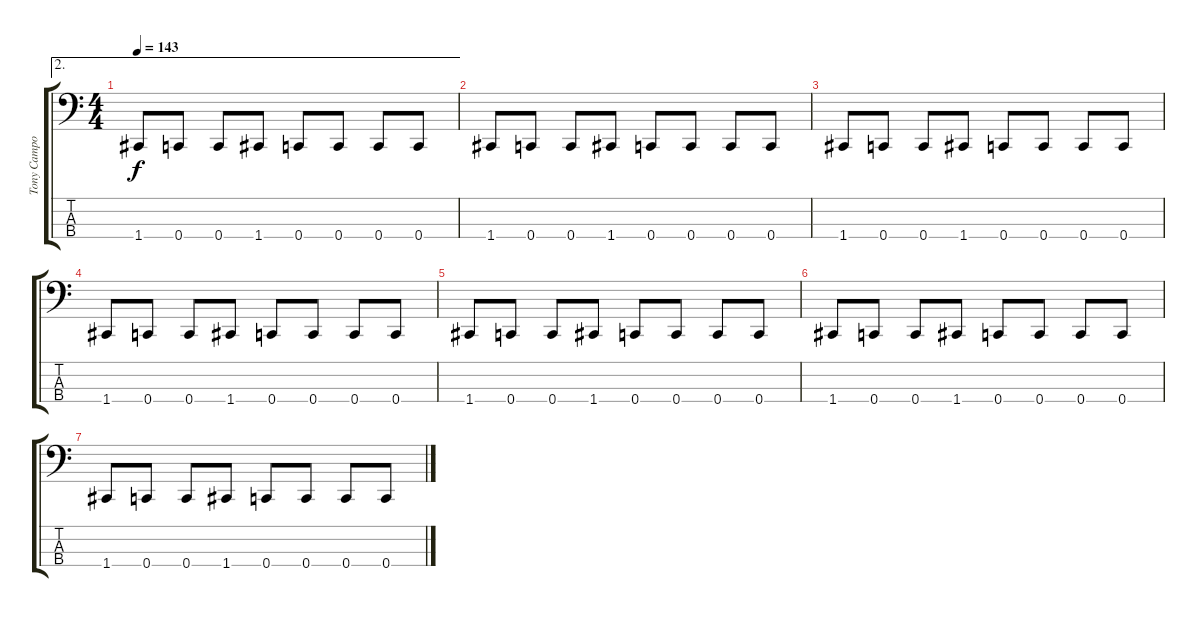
\track ("Tony Campos" "Tony Campo") {instrument electricbasspick}
\staff {score tabs}
\tuning (F2 C2 G1 C1) {hide}
\ae 2
\ts (4 4)
\tempo 143
\clef f4
\ks c
1.4.8{dy f} 0.4.8 0.4.8 1.4.8 0.4.8 0.4.8 0.4.8 0.4.8 |
1.4.8 0.4.8 0.4.8 1.4.8 0.4.8 0.4.8 0.4.8 0.4.8 |
1.4.8 0.4.8 0.4.8 1.4.8 0.4.8 0.4.8 0.4.8 0.4.8 |
1.4.8 0.4.8 0.4.8 1.4.8 0.4.8{volume 4} 0.4.8 0.4.8 0.4.8 |
1.4.8 0.4.8 0.4.8 1.4.8 0.4.8 0.4.8 0.4.8 0.4.8 |
1.4.8 0.4.8 0.4.8 1.4.8 0.4.8 0.4.8 0.4.8 0.4.8 |
1.4.8 0.4.8 0.4.8 1.4.8 0.4.8 0.4.8 0.4.8 0.4.8
